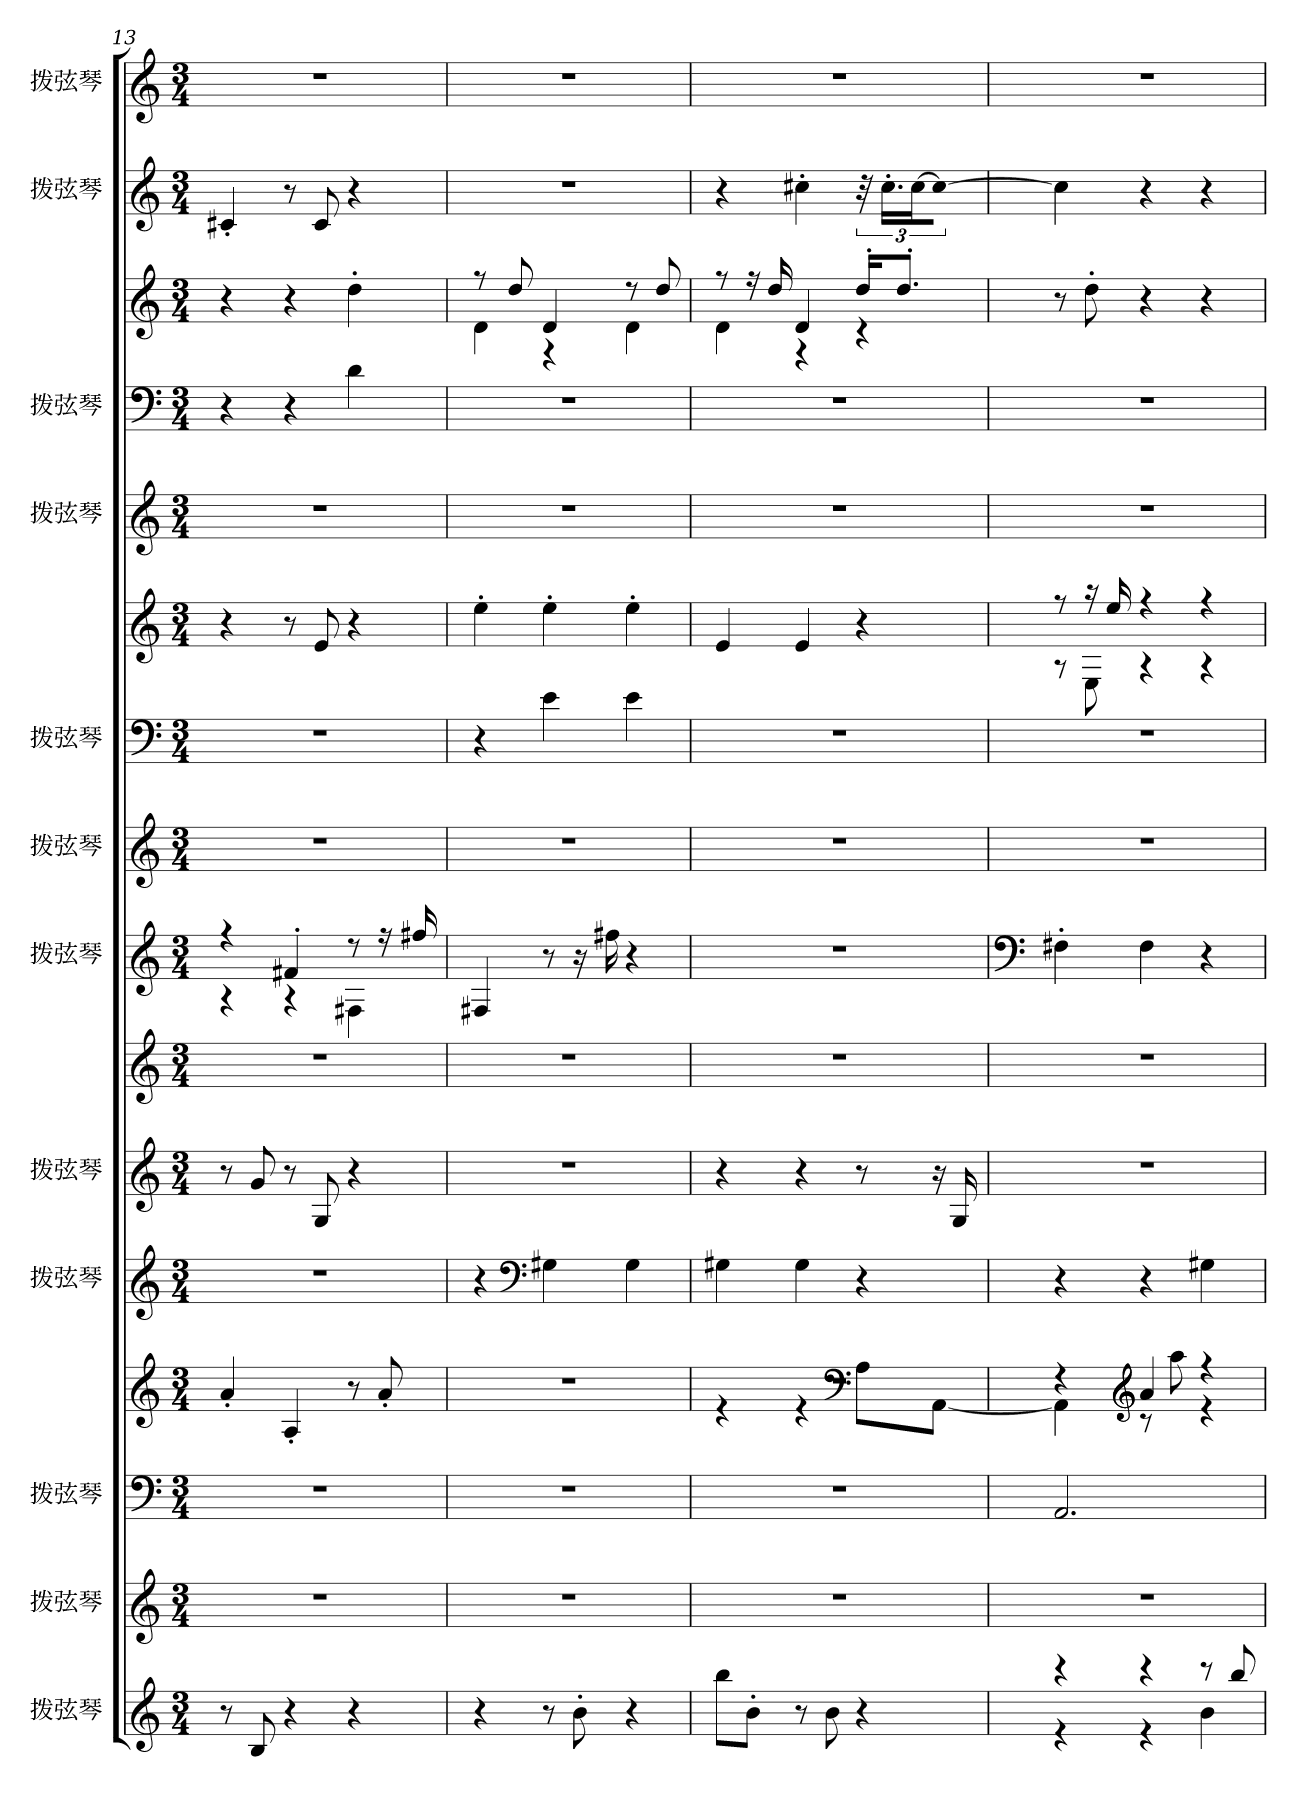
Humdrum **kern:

**kern	**kern	**kern	**kern	**kern	**kern	**kern	**kern	**kern	**kern	**kern	**kern	**kern	**kern	**kern	**kern
*part12	*part11	*part10	*part10	*part9	*part8	*part8	*part7	*part6	*part5	*part5	*part4	*part3	*part3	*part2	*part1
*staff16	*staff15	*staff14	*staff13	*staff12	*staff11	*staff10	*staff9	*staff8	*staff7	*staff6	*staff5	*staff4	*staff3	*staff2	*staff1
*I"拨弦琴	*I"拨弦琴	*I"拨弦琴	*	*I"拨弦琴	*I"拨弦琴	*	*I"拨弦琴	*I"拨弦琴	*I"拨弦琴	*	*I"拨弦琴	*I"拨弦琴	*	*I"拨弦琴	*I"拨弦琴
*clefG2	*clefG2	*clefF4	*clefG2	*clefG2	*clefG2	*clefG2	*clefG2	*clefG2	*clefF4	*clefG2	*clefG2	*clefF4	*clefG2	*clefG2	*clefG2
*k[]	*k[]	*k[]	*k[]	*k[]	*k[]	*k[]	*k[]	*k[]	*k[]	*k[]	*k[]	*k[]	*k[]	*k[]	*k[]
*M3/4	*M3/4	*M3/4	*M3/4	*M3/4	*M3/4	*M3/4	*M3/4	*M3/4	*M3/4	*M3/4	*M3/4	*M3/4	*M3/4	*M3/4	*M3/4
=13	=13	=13	=13	=13	=13	=13	=13	=13	=13	=13	=13	=13	=13	=13	=13
*	*	*	*	*	*	*	*^	*	*	*	*	*	*	*	*
8r	2.r	2.r	4a'/	2.r	8r	2.r	4r	4r	2.r	2.r	4r	2.r	4r	4r	4c#X'/	2.r
8B/	.	.	.	.	8g/	.	.	.	.	.	.	.	.	.	.	.
4r	.	.	4A'/	.	8r	.	4f#X'/	4r	.	.	8r	.	4r	4r	8r	.
.	.	.	.	.	8G/	.	.	.	.	.	8e/	.	.	.	8c#/	.
4r	.	.	8r	.	4r	.	8r	4F#X\	.	.	4r	.	4d\	4dd'\	4r	.
.	.	.	8a'/	.	.	.	16r	.	.	.	.	.	.	.	.	.
.	.	.	.	.	.	.	16ff#X/	.	.	.	.	.	.	.	.	.
*	*	*	*	*	*	*	*v	*v	*	*	*	*	*	*	*	*
=14	=14	=14	=14	=14	=14	=14	=14	=14	=14	=14	=14	=14	=14	=14	=14
*	*	*	*	*	*	*	*	*	*	*	*	*	*^	*	*
4r	2.r	2.r	2.r	4r	2.r	2.r	4F#X/	2.r	4r	4ee'\	2.r	2.r	8r	4d\	2.r	2.r
.	.	.	.	.	.	.	.	.	.	.	.	.	8dd/	.	.	.
*	*	*	*	*clefF4	*	*	*	*	*	*	*	*	*	*	*	*
8r	.	.	.	4G#X\	.	.	8r	.	4e\	4ee'\	.	.	4d/	4r	.	.
8b'\	.	.	.	.	.	.	16r	.	.	.	.	.	.	.	.	.
.	.	.	.	.	.	.	16ff#X\	.	.	.	.	.	.	.	.	.
4r	.	.	.	4G#\	.	.	4r	.	4e\	4ee'\	.	.	8r	4d\	.	.
.	.	.	.	.	.	.	.	.	.	.	.	.	8dd/	.	.	.
=15	=15	=15	=15	=15	=15	=15	=15	=15	=15	=15	=15	=15	=15	=15	=15	=15
*	*	*	*^	*	*	*	*	*	*	*	*	*	*	*	*	*
8bb\L	2.r	2.r	2.r	4r	4G#X\	4r	2.r	2.r	2.r	2.r	4e/	2.r	2.r	8r	4d\	4r	2.r
8b'\J	.	.	.	.	.	.	.	.	.	.	.	.	.	16r	.	.	.
.	.	.	.	.	.	.	.	.	.	.	.	.	.	16dd/	.	.	.
8r	.	.	.	4r	4G#\	4r	.	.	.	.	4e/	.	.	4d/	4r	4cc#X'\	.
8b\	.	.	.	.	.	.	.	.	.	.	.	.	.	.	.	.	.
*	*	*	*clefF4	*	*	*	*	*	*	*	*	*	*	*	*	*	*
4r	.	.	.	8A\L	4r	8r	.	.	.	.	4r	.	.	16dd'/KL	4r	48r	.
.	.	.	.	.	.	.	.	.	.	.	.	.	.	.	.	24.cc#'\LL	.
.	.	.	.	.	.	.	.	.	.	.	.	.	.	8.dd'/J	.	.	.
.	.	.	.	.	.	.	.	.	.	.	.	.	.	.	.	[24cc#\J	.
.	.	.	.	[8AA\J	.	16r	.	.	.	.	.	.	.	.	.	8cc#\J_	.
.	.	.	.	.	.	16G/	.	.	.	.	.	.	.	.	.	.	.
*	*	*	*	*	*	*	*	*	*	*	*	*	*	*v	*v	*	*
!!LO:PB:g=z
=16	=16	=16	=16	=16	=16	=16	=16	=16	=16	=16	=16	=16	=16	=16	=16	=16
*	*	*	*	*	*	*	*	*clefF4	*	*	*	*	*	*	*	*
*^	*	*	*	*	*	*	*	*	*	*	*^	*	*	*	*	*
4r	4r	2.r	2.AA/	4r	4AA\]	4r	2.r	2.r	4F#X'\	2.r	2.r	8r	8r	2.r	2.r	8r	4cc#\]	2.r
.	.	.	.	.	.	.	.	.	.	.	.	16r	8E\	.	.	8dd'\	.	.
.	.	.	.	.	.	.	.	.	.	.	.	16ee/	.	.	.	.	.	.
*	*	*	*	*clefG2	*	*	*	*	*	*	*	*	*	*	*	*	*	*
4r	4r	.	.	4a/	8r	4r	.	.	4F#\	.	.	4r	4r	.	.	4r	4r	.
.	.	.	.	.	8aa\	.	.	.	.	.	.	.	.	.	.	.	.	.
8r	4b\	.	.	4r	4r	4G#X\	.	.	4r	.	.	4r	4r	.	.	4r	4r	.
8bb/	.	.	.	.	.	.	.	.	.	.	.	.	.	.	.	.	.	.
*v	*v	*	*	*v	*v	*	*	*	*	*	*	*v	*v	*	*	*	*	*
=	=	=	=	=	=	=	=	=	=	=	=	=	=	=	=
*-	*-	*-	*-	*-	*-	*-	*-	*-	*-	*-	*-	*-	*-	*-	*-
